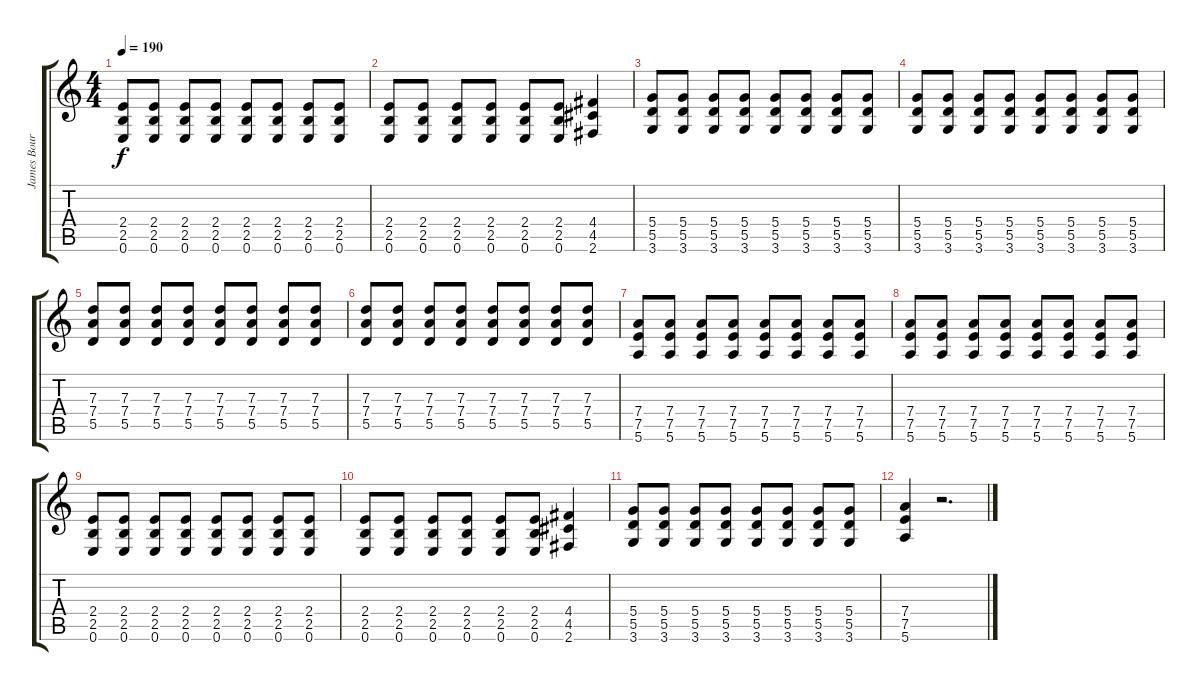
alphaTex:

\track ("James Bourne" "James Bour") {instrument distortionguitar}
\staff {score tabs}
\tuning (E4 B3 G3 D3 A2 E2) {hide}
\ts (4 4)
\tempo 190
\clef g2
\ks c
(2.4 2.5 0.6).8{dy f} (2.4 2.5 0.6).8 (2.4 2.5 0.6).8 (2.4 2.5 0.6).8 (2.4 2.5 0.6).8 (2.4 2.5 0.6).8 (2.4 2.5 0.6).8 (2.4 2.5 0.6).8 |
(2.4 2.5 0.6).8 (2.4 2.5 0.6).8 (2.4 2.5 0.6).8 (2.4 2.5 0.6).8 (2.4 2.5 0.6).8 (2.4 2.5 0.6).8 (4.4 4.5 2.6).4 |
(5.4 5.5 3.6).8 (5.4 5.5 3.6).8 (5.4 5.5 3.6).8 (5.4 5.5 3.6).8 (5.4 5.5 3.6).8 (5.4 5.5 3.6).8 (5.4 5.5 3.6).8 (5.4 5.5 3.6).8 |
(5.4 5.5 3.6).8 (5.4 5.5 3.6).8 (5.4 5.5 3.6).8 (5.4 5.5 3.6).8 (5.4 5.5 3.6).8 (5.4 5.5 3.6).8 (5.4 5.5 3.6).8 (5.4 5.5 3.6).8 |
(7.3 7.4 5.5).8 (7.3 7.4 5.5).8 (7.3 7.4 5.5).8 (7.3 7.4 5.5).8 (7.3 7.4 5.5).8 (7.3 7.4 5.5).8 (7.3 7.4 5.5).8 (7.3 7.4 5.5).8 |
(7.3 7.4 5.5).8 (7.3 7.4 5.5).8 (7.3 7.4 5.5).8 (7.3 7.4 5.5).8 (7.3 7.4 5.5).8 (7.3 7.4 5.5).8 (7.3 7.4 5.5).8 (7.3 7.4 5.5).8 |
(7.4 7.5 5.6).8 (7.4 7.5 5.6).8 (7.4 7.5 5.6).8 (7.4 7.5 5.6).8 (7.4 7.5 5.6).8 (7.4 7.5 5.6).8 (7.4 7.5 5.6).8 (7.4 7.5 5.6).8 |
(7.4 7.5 5.6).8 (7.4 7.5 5.6).8 (7.4 7.5 5.6).8 (7.4 7.5 5.6).8 (7.4 7.5 5.6).8 (7.4 7.5 5.6).8 (7.4 7.5 5.6).8 (7.4 7.5 5.6).8 |
(2.4 2.5 0.6).8 (2.4 2.5 0.6).8 (2.4 2.5 0.6).8 (2.4 2.5 0.6).8 (2.4 2.5 0.6).8 (2.4 2.5 0.6).8 (2.4 2.5 0.6).8 (2.4 2.5 0.6).8 |
(2.4 2.5 0.6).8 (2.4 2.5 0.6).8 (2.4 2.5 0.6).8 (2.4 2.5 0.6).8 (2.4 2.5 0.6).8 (2.4 2.5 0.6).8 (4.4 4.5 2.6).4 |
(5.4 5.5 3.6).8 (5.4 5.5 3.6).8 (5.4 5.5 3.6).8 (5.4 5.5 3.6).8 (5.4 5.5 3.6).8 (5.4 5.5 3.6).8 (5.4 5.5 3.6).8 (5.4 5.5 3.6).8 |
(7.4 7.5 5.6).4 r.2{d}
